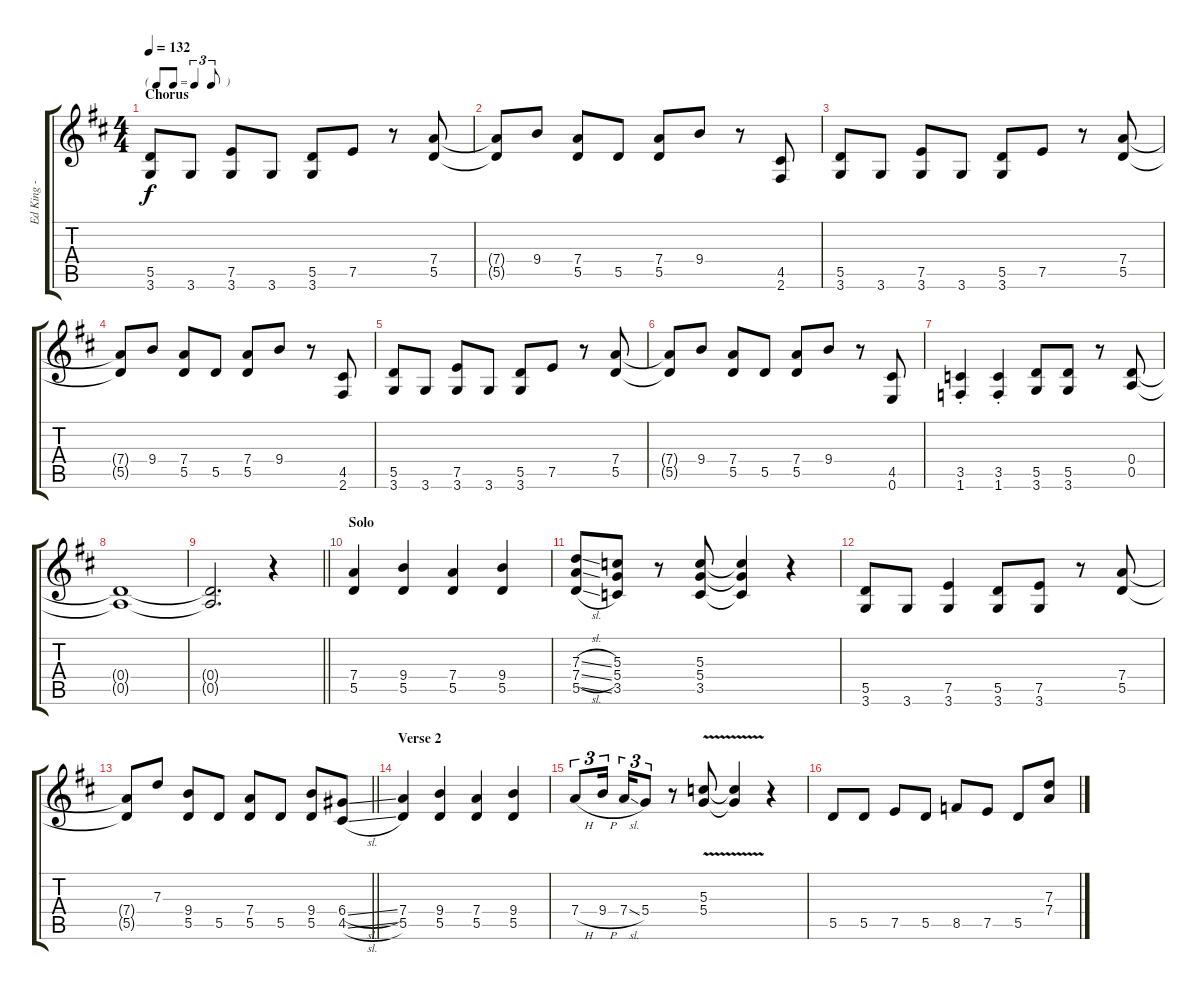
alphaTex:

\track ("Ed King - Rhythm Guitar" "Ed King - ") {instrument electricguitarclean}
\staff {score tabs}
\tuning (E4 B3 G3 D3 A2 E2) {hide}
\ts (4 4)
\tf triplet8th
\section ("" "Chorus")
\tempo 132
\clef g2
\ks d
(5.5 3.6).8{dy f} 3.6.8 (7.5 3.6).8 3.6.8 (5.5 3.6).8 7.5.8 r.8 (7.4 5.5).8 |
(7.4{t} 5.5{t}).8 9.4.8 (7.4 5.5).8 5.5.8 (7.4 5.5).8 9.4.8 r.8 (4.5 2.6).8 |
(5.5 3.6).8 3.6.8 (7.5 3.6).8 3.6.8 (5.5 3.6).8 7.5.8 r.8 (7.4 5.5).8 |
(7.4{t} 5.5{t}).8 9.4.8 (7.4 5.5).8 5.5.8 (7.4 5.5).8 9.4.8 r.8 (4.5 2.6).8 |
(5.5 3.6).8 3.6.8 (7.5 3.6).8 3.6.8 (5.5 3.6).8 7.5.8 r.8 (7.4 5.5).8 |
(7.4{t} 5.5{t}).8 9.4.8 (7.4 5.5).8 5.5.8 (7.4 5.5).8 9.4.8 r.8 (4.5 0.6).8 |
(3.5{st} 1.6).4 (3.5{st} 1.6).4 (5.5 3.6).8 (5.5 3.6).8 r.8 (0.4 0.5).8 |
(0.4{t} 0.5{t}).1 |
\barLineRight lightlight
(0.4{t} 0.5{t}).2{d} r.4 |
\section ("" "Solo")
(7.4 5.5).4 (9.4 5.5).4 (7.4 5.5).4 (9.4 5.5).4 |
(7.3{sl} 7.4{sl} 5.5{sl}).8 (5.3 5.4 3.5).8 r.8 (5.3 5.4 3.5).8 (5.3{t} 5.4{t} 3.5{t}).4 r.4 |
(5.5 3.6).8 3.6.8 (7.5 3.6).4 (5.5 3.6).8 (7.5 3.6).8 r.8 (7.4 5.5).8 |
\barLineRight lightlight
(7.4{t} 5.5{t}).8 7.3.8 (9.4 5.5).8 5.5.8 (7.4 5.5).8 5.5.8 (9.4 5.5).8 (6.4{sl} 4.5{sl}).8 |
\section ("" "Verse 2")
(7.4 5.5).4 (9.4 5.5).4 (7.4 5.5).4 (9.4 5.5).4 |
7.4{h}.8{tu (3 2)} 9.4{h}.16{tu (3 2) beam splitsecondary} 7.4{sl}.16{tu (3 2)} 5.4.8{tu (3 2)} r.8 (5.3{v} 5.4{v}).8 (5.3{t} 5.4{t}).4 r.4 |
5.5.8 5.5.8 7.5.8 5.5.8 8.5.8 7.5.8 5.5.8 (7.3 7.4).8
